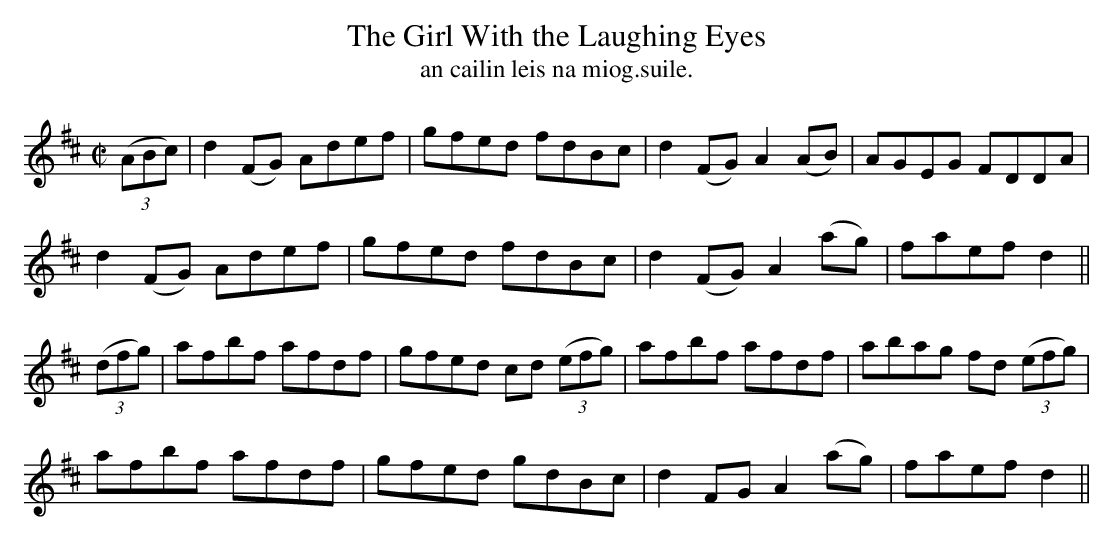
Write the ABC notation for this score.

X:1
T: Girl With the Laughing Eyes, The
T: an cailin leis na miog.suile.
M: C|
L: 1/8
K: D
((3ABc)|d2 (FG) Adef|gfed fdBc|d2(FG)A2 (AB)|AGEG FDDA|
d2 (FG) Adef|gfed fdBc|d2(FG) A2 (ag)|faef d2||
((3dfg)|afbf afdf|gfed cd ((3efg)|afbf afdf|abag fd ((3efg)|
afbf afdf|gfed gdBc|d2FG A2 (ag)|faef d2||
